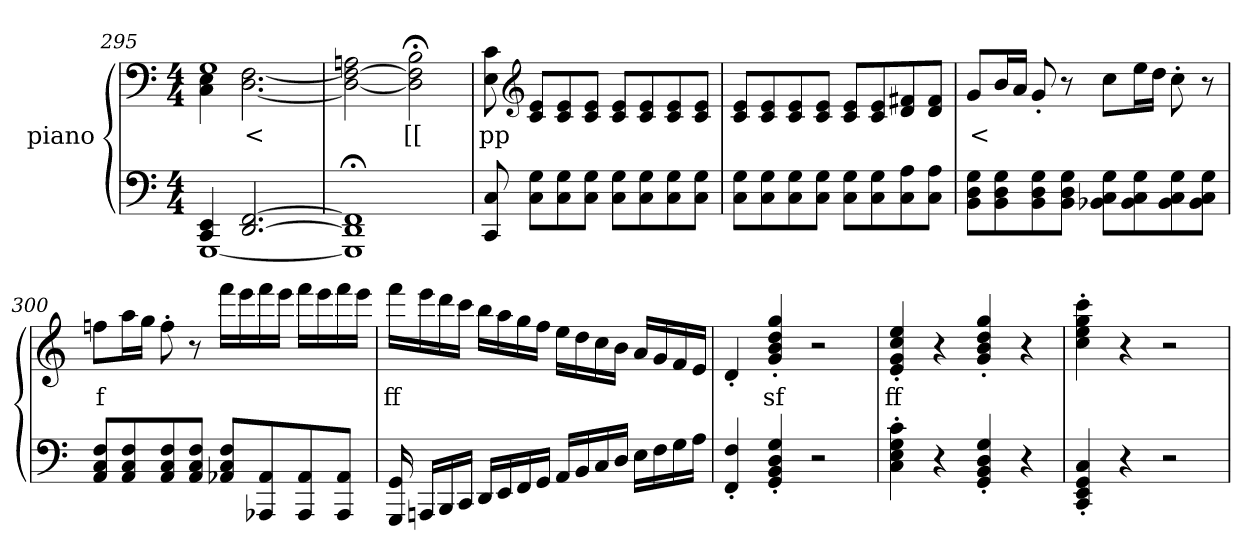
**kern	**kern	**text
*part2	*part1	*part1
*staff2	*staff1	*staff1
*	*I"piano	*
*clefF4	*clefF4	*
*k[]	*k[]	*
*C:	*C:	*
*M4/4	*M4/4	*
=295	=295	=295
*^	*^	*
4CC 4EE	[1GGG	1G	4C 4E	.
[2.DD [2.FF	.	.	[2.D [2.F	<
*v	*v	*	*	*
*	*v	*v	*
=296	=296	=296
1GGG];< 1DD];< 1FF];<	2D_ 2F_ 2An	.
.	2D];< 2F];< 2B;<	[[
=297	=297	=297
8CC 8C	8E 8c	pp
*	*clefG2	*
8C 8GL	8c 8eL	.
8C 8G	8c 8e	.
8C 8GJ	8c 8eJ	.
8C 8GL	8c 8eL	.
8C 8G	8c 8e	.
8C 8G	8c 8e	.
8C 8GJ	8c 8eJ	.
=298	=298	=298
8C 8GL	8c 8eL	.
8C 8G	8c 8e	.
8C 8G	8c 8e	.
8C 8GJ	8c 8eJ	.
8C 8GL	8c 8eL	.
8C 8G	8c 8e	.
8C 8A	8d 8f#X	.
8C 8AJ	8d 8f#J	.
=299	=299	=299
8BB 8D 8GL	8gL	<
8BB 8D 8G	16bL	.
.	16aJJ	.
8BB 8D 8G	8g'>	.
8BB 8D 8GJ	8r	.
8BB-X 8C 8GL	8ccL	.
8BB- 8C 8G	16eeL	.
.	16ddJJ	.
8BB- 8C 8G	8cc'>	.
8BB- 8C 8GJ	8r	.
=300	=300	=300
8AA 8C 8FL	8ffnL	f
8AA 8C 8F	16aaL	.
.	16ggJJ	.
8AA 8C 8F	8ff'>	.
8AA 8C 8FJ	8r	.
8AA-X 8C 8FL	16fffLL	.
.	16eee	.
8AAA- 8AA-	16fff	.
.	16eeeJJ	.
8AAA- 8AA-	16fffLL	.
.	16eee	.
8AAA- 8AA-J	16fff	.
.	16eeeJJ	.
=301	=301	=301
16GGG 16GG	16fffLL	ff
16AAAnL	16eee	.
16BBB	16ddd	.
16CCJ	16cccJJ	.
16DDLL	16bbLL	.
16EE	16aa	.
16FF	16gg	.
16GGJJ	16ffJJ	.
16AALL	16eeLL	.
16BB	16dd	.
16C	16cc	.
16DJJ	16bJJ	.
16ELL	16aLL	.
16F	16g	.
16G	16f	.
16AJJ	16eJJ	.
=302	=302	=302
4FF'> 4F'>	4d'>	.
4GG'> 4BB'> 4D'> 4G'>	4g/'> 4b/'> 4dd/'> 4gg/'>	sf
2r	2r	.
=303	=303	=303
4C'> 4E'> 4G'> 4c'>	4e'> 4g'> 4cc'> 4ee'>	ff
4r	4r	.
4GG'> 4BB'> 4D'> 4G'>	4g/'> 4b/'> 4dd/'> 4gg/'>	.
4r	4r	.
=304	=304	=304
4CC'> 4EE'> 4GG'> 4C'>	4cc'> 4ee'> 4gg'> 4ccc'>	.
4r	4r	.
2r	2r	.
=	=	=
*-	*-	*-
